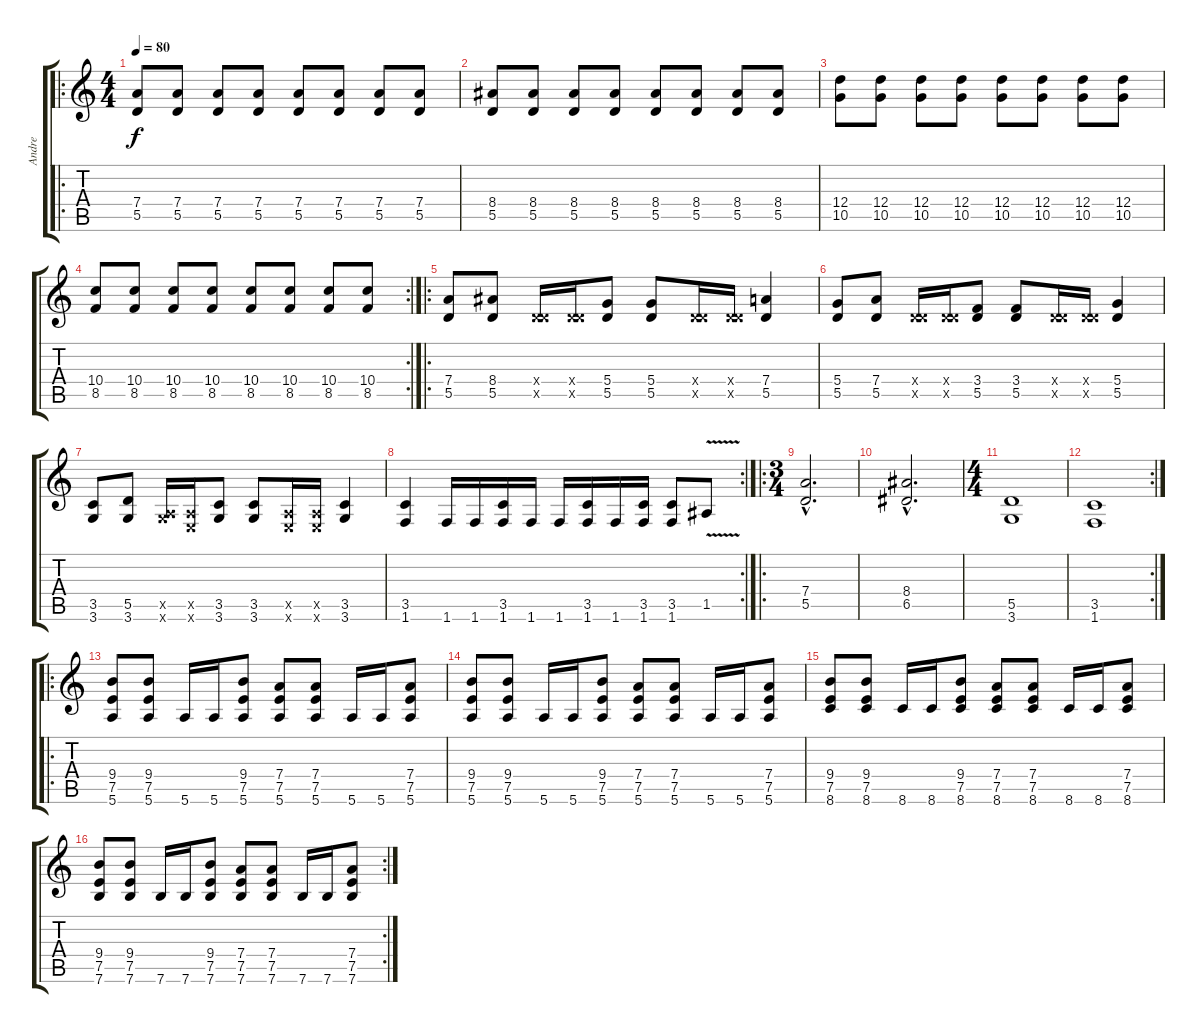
\track ("Andre" "Andre") {instrument distortionguitar}
\staff {score tabs}
\tuning (E4 B3 G3 D3 A2 E2) {hide}
\ro
\ts (4 4)
\tempo 80
\clef g2
\ks c
(7.4 5.5).8{dy f} (7.4 5.5).8 (7.4 5.5).8 (7.4 5.5).8 (7.4 5.5).8 (7.4 5.5).8 (7.4 5.5).8 (7.4 5.5).8 |
(8.4 5.5).8 (8.4 5.5).8 (8.4 5.5).8 (8.4 5.5).8 (8.4 5.5).8 (8.4 5.5).8 (8.4 5.5).8 (8.4 5.5).8 |
(12.4 10.5).8 (12.4 10.5).8 (12.4 10.5).8 (12.4 10.5).8 (12.4 10.5).8 (12.4 10.5).8 (12.4 10.5).8 (12.4 10.5).8 |
\rc 2
(10.4 8.5).8 (10.4 8.5).8 (10.4 8.5).8 (10.4 8.5).8 (10.4 8.5).8 (10.4 8.5).8 (10.4 8.5).8 (10.4 8.5).8 |
\ro
(7.4 5.5).8 (8.4 5.5).8 (0.4{x} 5.5{x}).16 (0.4{x} 5.5{x}).16 (5.4 5.5).8 (5.4 5.5).8 (0.4{x} 5.5{x}).16 (0.4{x} 5.5{x}).16 (7.4 5.5).4 |
(5.4 5.5).8 (7.4 5.5).8 (0.4{x} 5.5{x}).16 (0.4{x} 5.5{x}).16 (3.4 5.5).8 (3.4 5.5).8 (0.4{x} 5.5{x}).16 (0.4{x} 5.5{x}).16 (5.4 5.5).4 |
(3.5 3.6).8 (5.5 3.6).8 (0.5{x} 3.6{x}).16 (0.5{x} 0.6{x}).16 (3.5 3.6).8 (3.5 3.6).8 (0.5{x} 0.6{x}).16 (0.5{x} 0.6{x}).16 (3.5 3.6).4 |
\rc 2
(3.5 1.6).4 1.6.16 1.6.16 (3.5 1.6).16 1.6.16 1.6.16 (3.5 1.6).16 1.6.16 (3.5 1.6).16 (3.5 1.6).8 1.5{v}.8 |
\ro
\ts (3 4)
(7.4{hac} 5.5{hac}).2{d} |
(8.4{hac} 6.5{hac}).2{d} |
\ts (4 4)
(5.5 3.6).1 |
\rc 2
(3.5 1.6).1 |
\ro
(9.4 7.5 5.6).8 (9.4 7.5 5.6).8 5.6.16 5.6.16 (9.4 7.5 5.6).8 (7.4 7.5 5.6).8 (7.4 7.5 5.6).8 5.6.16 5.6.16 (7.4 7.5 5.6).8 |
(9.4 7.5 5.6).8 (9.4 7.5 5.6).8 5.6.16 5.6.16 (9.4 7.5 5.6).8 (7.4 7.5 5.6).8 (7.4 7.5 5.6).8 5.6.16 5.6.16 (7.4 7.5 5.6).8 |
(9.4 7.5 8.6).8 (9.4 7.5 8.6).8 8.6.16 8.6.16 (9.4 7.5 8.6).8 (7.4 7.5 8.6).8 (7.4 7.5 8.6).8 8.6.16 8.6.16 (7.4 7.5 8.6).8 |
\rc 2
(9.4 7.5 7.6).8 (9.4 7.5 7.6).8 7.6.16 7.6.16 (9.4 7.5 7.6).8 (7.4 7.5 7.6).8 (7.4 7.5 7.6).8 7.6.16 7.6.16 (7.4 7.5 7.6).8
